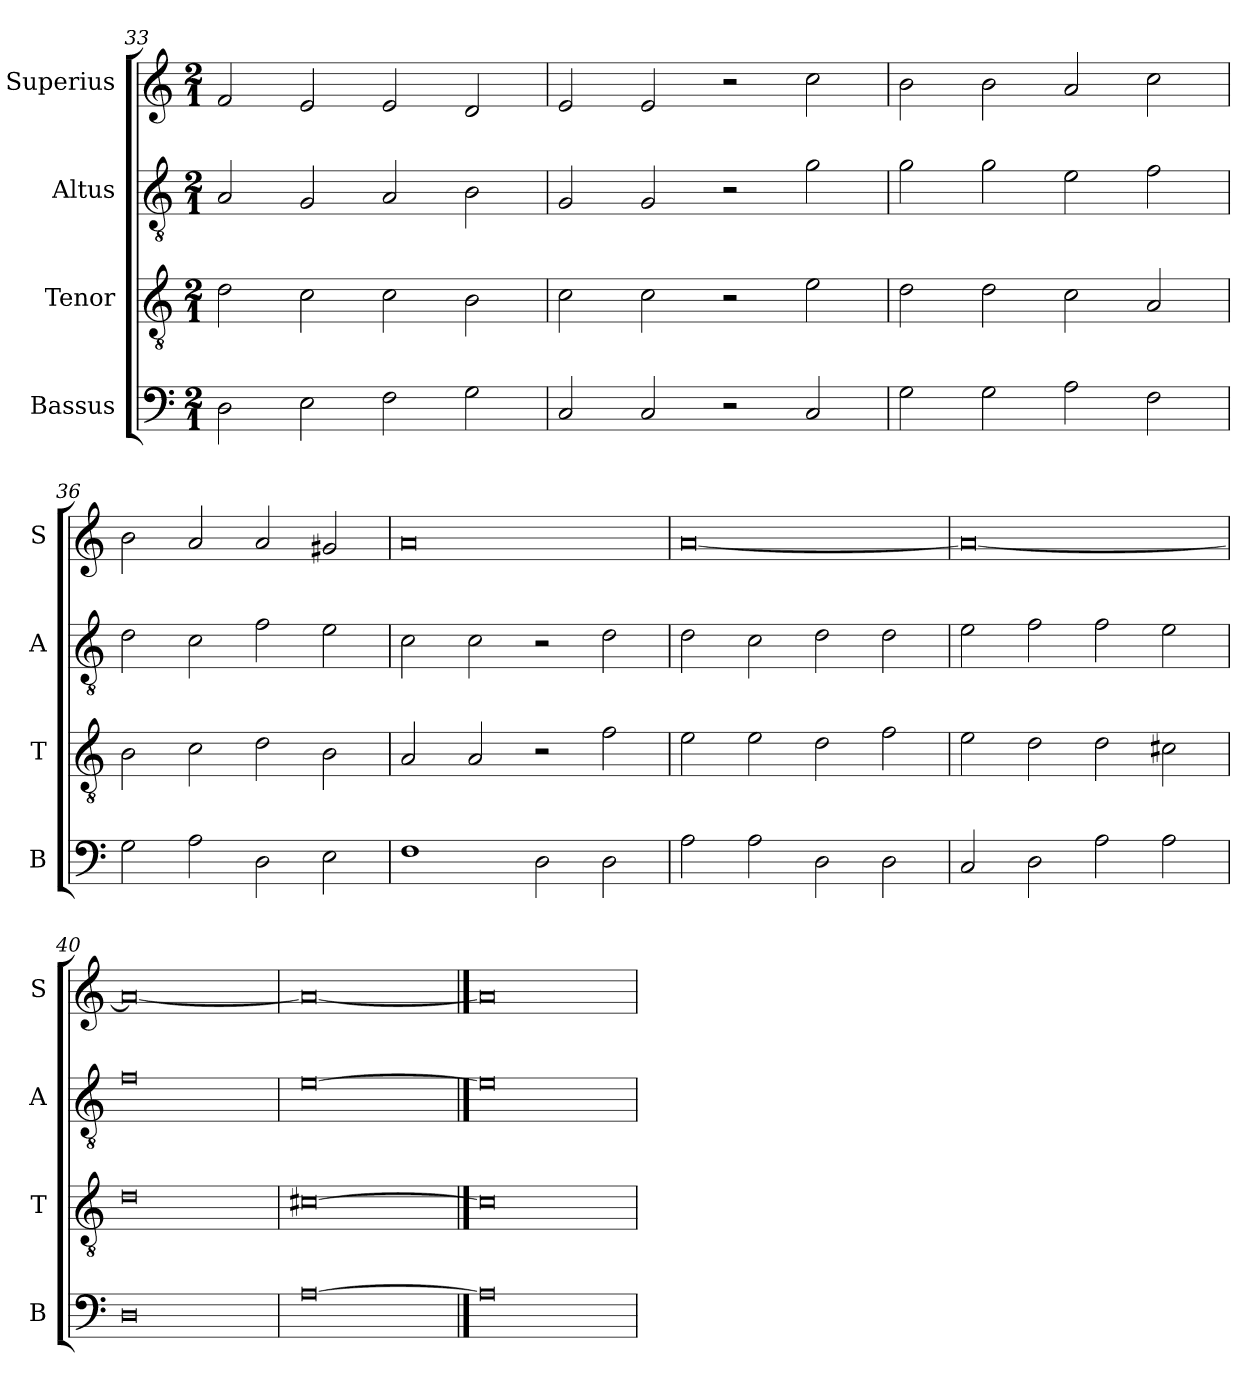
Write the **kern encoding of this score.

**kern	**kern	**kern	**kern
*part4	*part3	*part2	*part1
*staff4	*staff3	*staff2	*staff1
*I"Bassus	*I"Tenor	*I"Altus	*I"Superius
*I'B	*I'T	*I'A	*I'S
*clefF4	*clefGv2	*clefGv2	*clefG2
*k[]	*k[]	*k[]	*k[]
*C:	*C:	*C:	*C:
*M2/1	*M2/1	*M2/1	*M2/1
=33	=33	=33	=33
2D	2d	2A	2f
2E	2c	2G	2e
2F	2c	2A	2e
2G	2B	2B	2d
=34	=34	=34	=34
2C	2c	2G	2e
2C	2c	2G	2e
2r	2r	2r	2r
2C	2e	2g	2cc
=35	=35	=35	=35
2G	2d	2g	2b
2G	2d	2g	2b
2A	2c	2e	2a
2F	2A	2f	2cc
=36	=36	=36	=36
2G	2B	2d	2b
2A	2c	2c	2a
2D	2d	2f	2a
2E	2B	2e	2g#X
=37	=37	=37	=37
1F	2A	2c	0a
.	2A	2c	.
2D	2r	2r	.
2D	2f	2d	.
=38	=38	=38	=38
2A	2e	2d	[0a
2A	2e	2c	.
2D	2d	2d	.
2D	2f	2d	.
=39	=39	=39	=39
2C	2e	2e	0a_
2D	2d	2f	.
2A	2d	2f	.
2A	2c#X	2e	.
=40	=40	=40	=40
0D	0d	0f	0a_
=41	=41	=41	=41
[0A	[0c#X	[0e	0a_
==42	==42	==42	==42
0A]	0c#]	0e]	0a]
=	=	=	=
*-	*-	*-	*-
